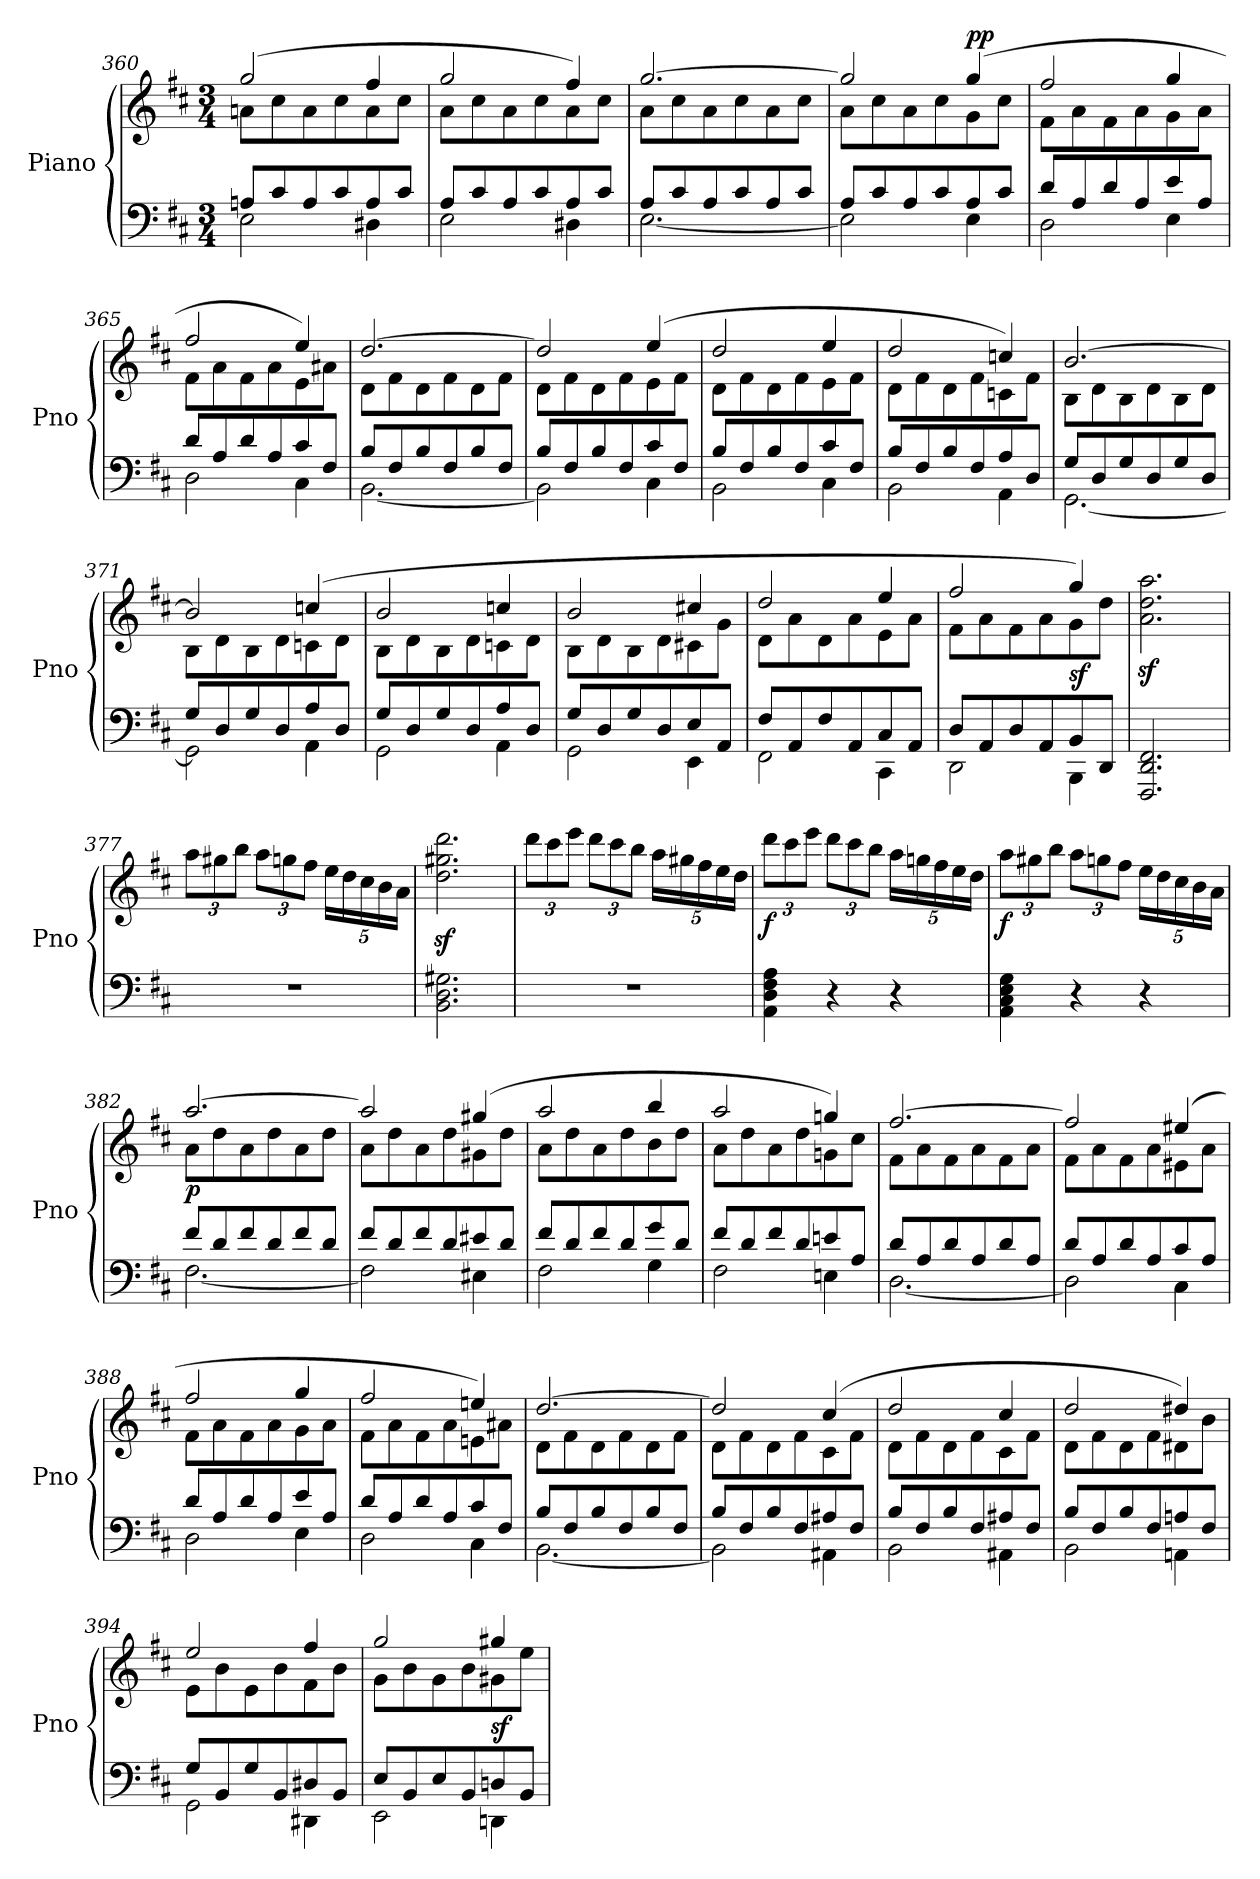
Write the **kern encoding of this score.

**kern	**kern	**dynam
*part1	*part1	*part1
*staff2	*staff1	*staff1/2
*I"Piano	*	*
*I'Pno	*	*
!!LO:LB:g=z
*clefF4	*clefG2	*
*k[f#c#]	*k[f#c#]	*
*M3/4	*M3/4	*
=360	=360	=360
*^	*^	*
!	!	!	!	!LO:DY:b
8An/L	2E\	(2gg/	8an\L	other-dynamics
8c#/	.	.	8cc#\	.
8A/	.	.	8a\	.
8c#/	.	.	8cc#\	.
8A/	4D#X\	4ff#/	8a\	.
8c#/J	.	.	8cc#\J	.
=361	=361	=361	=361	=361
8A/L	2E\	2gg/	8a\L	.
8c#/	.	.	8cc#\	.
8A/	.	.	8a\	.
8c#/	.	.	8cc#\	.
8A/	4D#X\	4ff#/)	8a\	.
8c#/J	.	.	8cc#\J	.
=362	=362	=362	=362	=362
8A/L	[2.E\	[2.gg/	8a\L	.
8c#/	.	.	8cc#\	.
8A/	.	.	8a\	.
8c#/	.	.	8cc#\	.
8A/	.	.	8a\	.
8c#/J	.	.	8cc#\J	.
=363	=363	=363	=363	=363
8A/L	2E\]	2gg/]	8a\L	.
8c#/	.	.	8cc#\	.
8A/	.	.	8a\	.
8c#/	.	.	8cc#\	.
!	!	!	!	!LO:DY:b=2
!	!	!	!	!LO:DY:n=1:a
8A/	4E\	(4gg/	8g\	p p
8c#/J	.	.	8cc#\J	.
=364	=364	=364	=364	=364
8d/L	2D\	2ff#/	8f#\L	.
8A/	.	.	8a\	.
8d/	.	.	8f#\	.
8A/	.	.	8a\	.
8e/	4E\	4gg/	8g\	.
8A/J	.	.	8a\J	.
=365	=365	=365	=365	=365
8d/L	2D\	2ff#/	8f#\L	.
8A/	.	.	8a\	.
8d/	.	.	8f#\	.
8A/	.	.	8a\	.
8c#/	4C#\	4ee/)	8e\	.
8F#/J	.	.	8a#X\J	.
!!LO:LB:g=z	!!
=366	=366	=366	=366	=366
8B/L	[2.BB\	[2.dd/	8d\L	.
8F#/	.	.	8f#\	.
8B/	.	.	8d\	.
8F#/	.	.	8f#\	.
8B/	.	.	8d\	.
8F#/J	.	.	8f#\J	.
=367	=367	=367	=367	=367
8B/L	2BB\]	2dd/]	8d\L	.
8F#/	.	.	8f#\	.
8B/	.	.	8d\	.
8F#/	.	.	8f#\	.
8c#/	4C#\	(4ee/	8e\	.
8F#/J	.	.	8f#\J	.
=368	=368	=368	=368	=368
8B/L	2BB\	2dd/	8d\L	.
8F#/	.	.	8f#\	.
8B/	.	.	8d\	.
8F#/	.	.	8f#\	.
8c#/	4C#\	4ee/	8e\	.
8F#/J	.	.	8f#\J	.
=369	=369	=369	=369	=369
8B/L	2BB\	2dd/	8d\L	.
8F#/	.	.	8f#\	.
8B/	.	.	8d\	.
8F#/	.	.	8f#\	.
8A/	4AA\	4ccn/)	8cn\	.
8D/J	.	.	8f#\J	.
=370	=370	=370	=370	=370
8G/L	[2.GG\	[2.b/	8B\L	.
8D/	.	.	8d\	.
8G/	.	.	8B\	.
!	!	!	!	!LO:DY:a
8D/	.	.	8d\	other-dynamics
8G/	.	.	8B\	.
8D/J	.	.	8d\J	.
=371	=371	=371	=371	=371
8G/L	2GG\]	2b/]	8B\L	.
8D/	.	.	8d\	.
8G/	.	.	8B\	.
8D/	.	.	8d\	.
8A/	4AA\	(4ccn/	8cn\	.
8D/J	.	.	8d\J	.
!!LO:LB:g=z	!!
=372	=372	=372	=372	=372
8G/L	2GG\	2b/	8B\L	.
8D/	.	.	8d\	.
8G/	.	.	8B\	.
8D/	.	.	8d\	.
8A/	4AA\	4ccn/	8cn\	.
8D/J	.	.	8d\J	.
!!LO:PB:g=z	!!
=373	=373	=373	=373	=373
8G/L	2GG\	2b/	8B\L	.
8D/	.	.	8d\	.
8G/	.	.	8B\	.
8D/	.	.	8d\	.
!	!	!	!	!LO:DY:b=2
!	!	!	!	!LO:DY:n=1:a
8E/	4EE\	4cc#X/	8c#X\	sf sf
8AA/J	.	.	8g\J	.
=374	=374	=374	=374	=374
8F#/L	2FF#\	2dd/	8d\L	.
8AA/	.	.	8a\	.
8F#/	.	.	8d\	.
8AA/	.	.	8a\	.
!	!	!	!	!LO:DY:b=2
!	!	!	!	!LO:DY:n=1:a
8C#/	4CC#\	4ee/	8e\	sf sf
8AA/J	.	.	8a\J	.
=375	=375	=375	=375	=375
8D/L	2DD\	2ff#/	8f#\L	.
8AA/	.	.	8a\	.
8D/	.	.	8f#\	.
8AA/	.	.	8a\	.
!	!	!	!	!LO:DY:b
8BB/	4BBB\	4gg/)	8g\	sf
8DD/J	.	.	8dd\J	.
*v	*v	*	*	*
*	*v	*v	*
=376	=376	=376
2.FFF#/ 2.DD/ 2.FF#/	2.a\z< 2.dd\z< 2.aa\z<	.
=377	=377	=377
*	*Xbrackettup	*
2.r	12aa\L	.
.	12gg#X\	.
.	12bb\J	.
.	12aa\L	.
.	12ggn\	.
.	12ff#\J	.
.	20ee\LL	.
.	20dd\	.
.	20cc#\	.
.	20b\	.
.	20a\JJ	.
=378	=378	=378
2.BB\ 2.D\ 2.G#X\	2.dd\z< 2.gg#X\z< 2.ddd\z<	.
!!LO:LB:g=z
=379	=379	=379
2.r	12ddd\L	.
.	12ccc#\	.
.	12eee\J	.
.	12ddd\L	.
.	12ccc#\	.
.	12bb\J	.
.	20aa\LL	.
.	20gg#X\	.
.	20ff#\	.
.	20ee\	.
.	20dd\JJ	.
=380	=380	=380
!	!	!LO:DY:b
4AA\ 4D\ 4F#\ 4A\	12ddd\L	f
.	12ccc#\	.
.	12eee\J	.
4r	12ddd\L	.
.	12ccc#\	.
.	12bb\J	.
4r	20aa\LL	.
.	20ggn\	.
.	20ff#\	.
.	20ee\	.
.	20dd\JJ	.
=381	=381	=381
!	!	!LO:DY:b
4AA\ 4C#\ 4E\ 4G\	12aa\L	f
.	12gg#X\	.
.	12bb\J	.
4r	12aa\L	.
.	12ggn\	.
.	12ff#\J	.
4r	20ee\LL	.
.	20dd\	.
.	20cc#\	.
.	20b\	.
.	20a\JJ	.
=382	=382	=382
*^	*^	*
!	!	!	!	!LO:DY:b
8f#/L	[2.F#\	[2.aa/	8a\L	p
8d/	.	.	8dd\	.
8f#/	.	.	8a\	.
8d/	.	.	8dd\	.
8f#/	.	.	8a\	.
8d/J	.	.	8dd\J	.
!!LO:PB:g=z	!!
=383	=383	=383	=383	=383
8f#/L	2F#\]	2aa/]	8a\L	.
8d/	.	.	8dd\	.
8f#/	.	.	8a\	.
8d/	.	.	8dd\	.
8e#X/	4E#X\	(4gg#X/	8g#X\	.
8d/J	.	.	8dd\J	.
=384	=384	=384	=384	=384
8f#/L	2F#\	2aa/	8a\L	.
8d/	.	.	8dd\	.
8f#/	.	.	8a\	.
8d/	.	.	8dd\	.
8g/	4G\	4bb/	8b\	.
8d/J	.	.	8dd\J	.
=385	=385	=385	=385	=385
8f#/L	2F#\	2aa/	8a\L	.
8d/	.	.	8dd\	.
8f#/	.	.	8a\	.
8d/	.	.	8dd\	.
8en/	4En\	4ggn/)	8gn\	.
8A/J	.	.	8cc#\J	.
=386	=386	=386	=386	=386
8d/L	[2.D\	[2.ff#/	8f#\L	.
8A/	.	.	8a\	.
8d/	.	.	8f#\	.
8A/	.	.	8a\	.
8d/	.	.	8f#\	.
8A/J	.	.	8a\J	.
=387	=387	=387	=387	=387
8d/L	2D\]	2ff#/]	8f#\L	.
8A/	.	.	8a\	.
8d/	.	.	8f#\	.
8A/	.	.	8a\	.
8c#/	4C#\	(4ee#X/	8e#X\	.
8A/J	.	.	8a\J	.
=388	=388	=388	=388	=388
8d/L	2D\	2ff#/	8f#\L	.
8A/	.	.	8a\	.
8d/	.	.	8f#\	.
8A/	.	.	8a\	.
8e/	4E\	4gg/	8g\	.
8A/J	.	.	8a\J	.
!!LO:LB:g=z	!!
=389	=389	=389	=389	=389
8d/L	2D\	2ff#/	8f#\L	.
8A/	.	.	8a\	.
8d/	.	.	8f#\	.
8A/	.	.	8a\	.
8c#/	4C#\	4een/)	8en\	.
8F#/J	.	.	8a#X\J	.
=390	=390	=390	=390	=390
8B/L	[2.BB\	[2.dd/	8d\L	.
8F#/	.	.	8f#\	.
8B/	.	.	8d\	.
!	!	!	!	!LO:DY:a
8F#/	.	.	8f#\	other-dynamics
8B/	.	.	8d\	.
8F#/J	.	.	8f#\J	.
=391	=391	=391	=391	=391
8B/L	2BB\]	2dd/]	8d\L	.
8F#/	.	.	8f#\	.
8B/	.	.	8d\	.
8F#/	.	.	8f#\	.
8A#X/	4AA#X\	(4cc#/	8c#\	.
8F#/J	.	.	8f#\J	.
=392	=392	=392	=392	=392
8B/L	2BB\	2dd/	8d\L	.
8F#/	.	.	8f#\	.
8B/	.	.	8d\	.
8F#/	.	.	8f#\	.
8A#X/	4AA#X\	4cc#/	8c#\	.
8F#/J	.	.	8f#\J	.
=393	=393	=393	=393	=393
8B/L	2BB\	2dd/	8d\L	.
8F#/	.	.	8f#\	.
8B/	.	.	8d\	.
8F#/	.	.	8f#\	.
8An/	4AAn\	4dd#X/)	8d#X\	.
8F#/J	.	.	8b\J	.
=394	=394	=394	=394	=394
8G/L	2GG\	2ee/	8e\L	.
8BB/	.	.	8b\	.
8G/	.	.	8e\	.
8BB/	.	.	8b\	.
!	!	!	!	!LO:DY:b=2
!	!	!	!	!LO:DY:n=1:a
8D#X/	4DD#X\	4ff#/	8f#\	sf sf
8BB/J	.	.	8b\J	.
!!LO:LB:g=z	!!
=395	=395	=395	=395	=395
8E/L	2EE\	2gg/	8g\L	.
8BB/	.	.	8b\	.
8E/	.	.	8g\	.
8BB/	.	.	8b\	.
!	!	!	!	!LO:DY:b
8Dn/	4DDn\	4gg#X/	8g#X\	sf
8BB/J	.	.	8ee\J	.
*v	*v	*	*	*
*	*v	*v	*
=	=	=
*-	*-	*-
